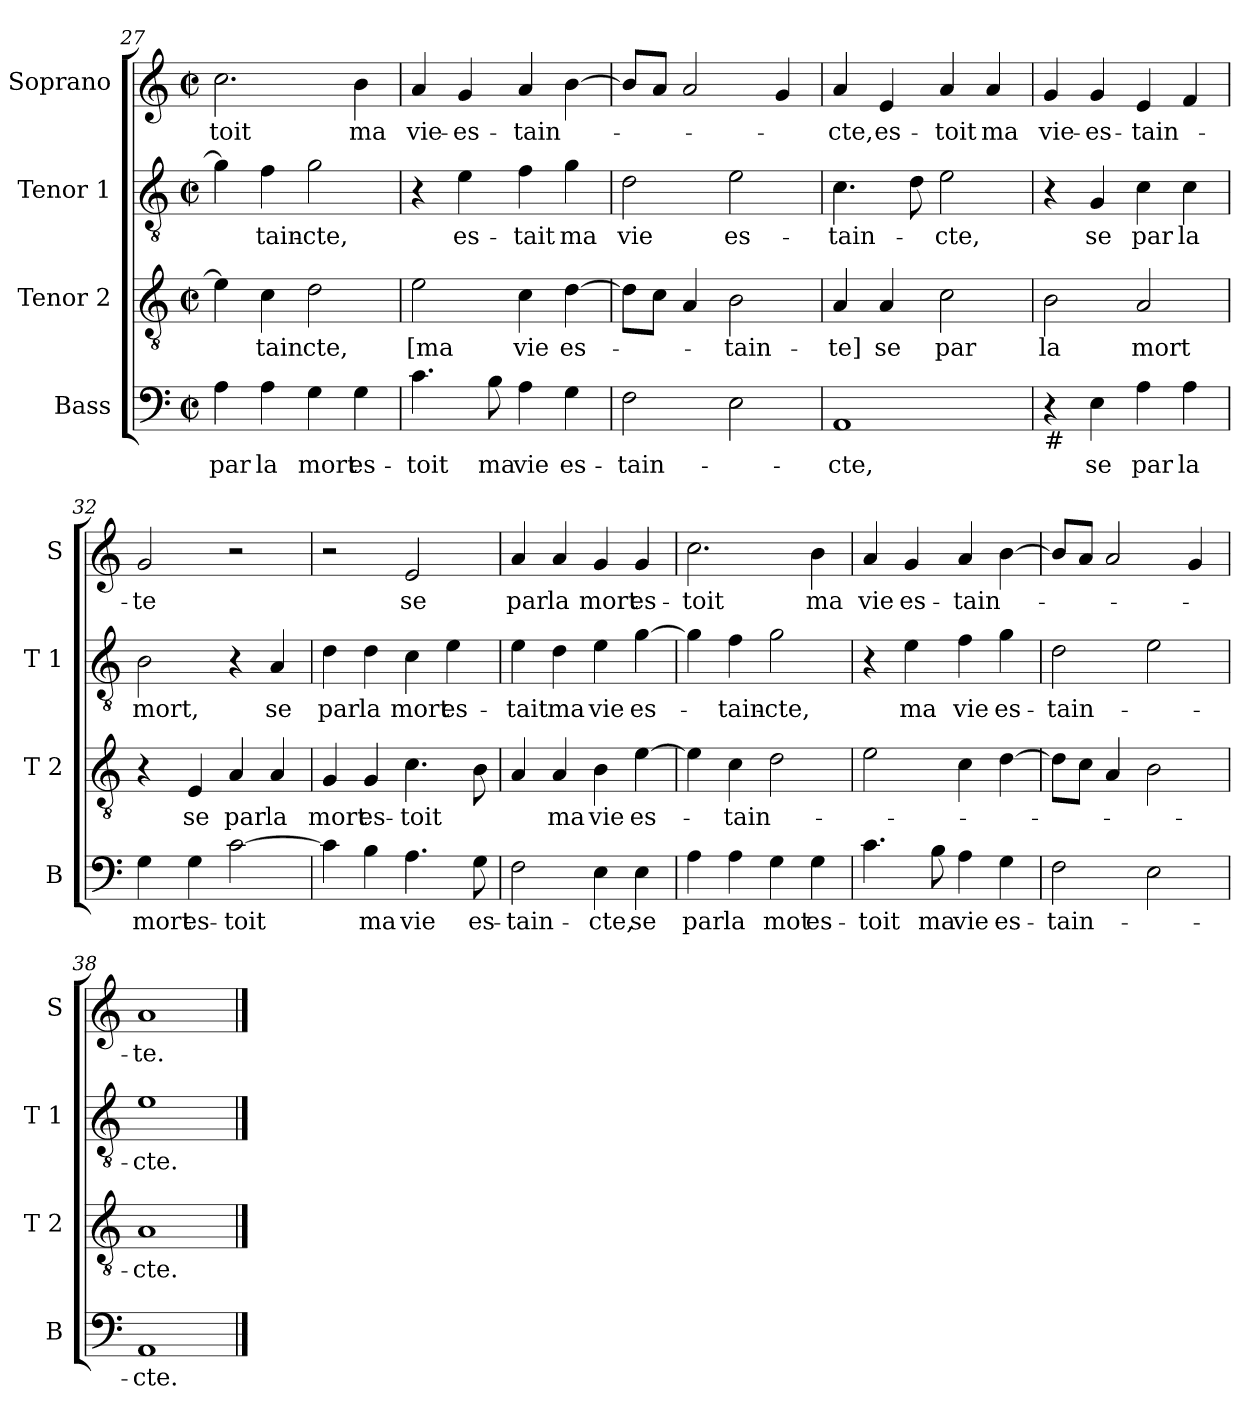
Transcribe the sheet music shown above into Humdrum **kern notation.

**kern	**text	**kern	**text	**kern	**text	**kern	**text
*part4	*part4	*part3	*part3	*part2	*part2	*part1	*part1
*staff4	*staff4	*staff3	*staff3	*staff2	*staff2	*staff1	*staff1
*I"Bass	*	*I"Tenor 2	*	*I"Tenor 1	*	*I"Soprano	*
*I'B	*	*I'T 2	*	*I'T 1	*	*I'S	*
*clefF4	*	*clefGv2	*	*clefGv2	*	*clefG2	*
*k[]	*	*k[]	*	*k[]	*	*k[]	*
*C:	*	*C:	*	*C:	*	*C:	*
*M2/2	*	*M2/2	*	*M2/2	*	*M2/2	*
*met(c|)	*	*met(c|)	*	*met(c|)	*	*met(c|)	*
=27	=27	=27	=27	=27	=27	=27	=27
4A\	par	4e\]	.	4g\]	.	2.cc\	-toit
4A\	la	4c\	-tain	4f\	-tain-	.	.
4G\	mort	2d\	cte,	2g\	-cte,	.	.
4G\	es-	.	.	.	.	4b\	ma
=28	=28	=28	=28	=28	=28	=28	=28
4.c\	-toit	2e\	[ma	4r	.	4a/	vie-
.	.	.	.	4e\	es-	4g/	-es-
8B\	ma	.	.	.	.	.	.
4A\	vie	4c\	vie	4f\	-tait	4a/	-tain-
4G\	es-	[4d\	es-	4g\	ma	[4b\	.
=29	=29	=29	=29	=29	=29	=29	=29
2F\	-tain-	8d\L]	.	2d\	vie	8b/L]	.
.	.	8c\J	.	.	.	8a/J	.
.	.	4A/	.	.	.	2a/	.
2E\	.	2B\	-tain-	2e\	es-	.	.
.	.	.	.	.	.	4g/	.
=30	=30	=30	=30	=30	=30	=30	=30
1AA	-cte,	4A/	-te]	4.c\	-tain-	4a/	-cte,
.	.	4A/	se	.	.	4e/	es-
.	.	.	.	8d\	.	.	.
.	.	2c\	par	2e\	-cte,	4a/	-toit
.	.	.	.	.	.	4a/	ma
=31	=31	=31	=31	=31	=31	=31	=31
!LO:TX:b:t=#	!	!	!	!	!	!	!
4r	.	2B\	la	4r	.	4g/	vie-
4E\	se	.	.	4G/	se	4g/	-es-
4A\	par	2A/	mort	4c\	par	4e/	-tain-
4A\	la	.	.	4c\	la	4f/	.
!!LO:LB:g=z
=32	=32	=32	=32	=32	=32	=32	=32
4G\	mort	4r	.	2B\	mort,	2g/	-te
4G\	es-	4E/	se	.	.	.	.
[2c\	-toit	4A/	par	4r	.	2r	.
.	.	4A/	la	4A/	se	.	.
=33	=33	=33	=33	=33	=33	=33	=33
4c\]	.	4G/	mort	4d\	par	2r	.
4B\	ma	4G/	es-	4d\	la	.	.
4.A\	vie	4.c\	-toit	4c\	mort	2e/	se
.	.	.	.	4e\	es-	.	.
8G\	es-	8B\	.	.	.	.	.
=34	=34	=34	=34	=34	=34	=34	=34
2F\	-tain-	4A/	.	4e\	-tait	4a/	par
.	.	4A/	ma	4d\	ma	4a/	la
4E\	-cte,	4B\	vie	4e\	vie	4g/	mort
4E\	se	[4e\	es-	[4g\	es-	4g/	es-
=35	=35	=35	=35	=35	=35	=35	=35
4A\	par	4e\]	.	4g\]	.	2.cc\	-toit
4A\	la	4c\	-tain-	4f\	-tain-	.	.
4G\	mot	2d\	.	2g\	-cte,	.	.
4G\	es-	.	.	.	.	4b\	ma
=36	=36	=36	=36	=36	=36	=36	=36
4.c\	-toit	2e\	.	4r	.	4a/	vie
.	.	.	.	4e\	ma	4g/	es-
8B\	ma	.	.	.	.	.	.
4A\	vie	4c\	.	4f\	vie	4a/	-tain-
4G\	es-	[4d\	.	4g\	es-	[4b\	.
=37	=37	=37	=37	=37	=37	=37	=37
2F\	-tain-	8d\L]	.	2d\	-tain-	8b/L]	.
.	.	8c\J	.	.	.	8a/J	.
.	.	4A/	.	.	.	2a/	.
2E\	.	2B\	.	2e\	.	.	.
.	.	.	.	.	.	4g/	.
=38	=38	=38	=38	=38	=38	=38	=38
1AA	-cte.	1A	-cte.	1e	-cte.	1a	-te.
==	==	==	==	==	==	==	==
*-	*-	*-	*-	*-	*-	*-	*-
